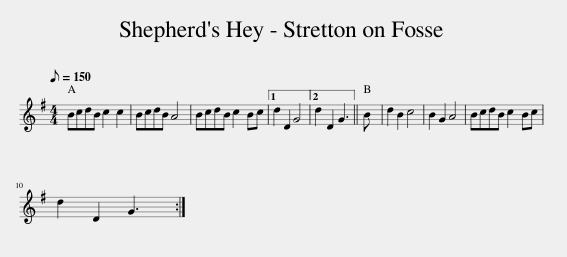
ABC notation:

X:1
L:1/8
Q:1/8=150
M:4/4
I:linebreak $
K:G
V:1 treble
V:1
 BcdB c2 c2 | BcdB A4 | BcdB c2 Bc |1 d2 D2 G4 ||2 d2 D2 G3 || %5
 B | d2 B2 c4 | B2 G2 A4 | BcdB c2 Bc |$ d2 D2 G3 :| %10
